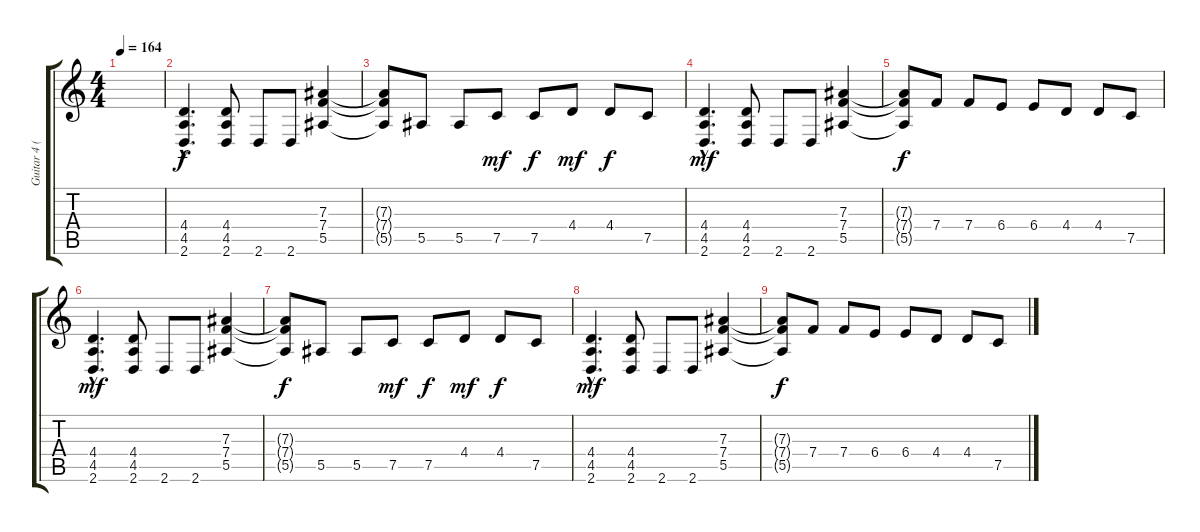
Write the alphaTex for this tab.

\track ("Guitar 4 (Rhytm)" "Guitar 4 (") {instrument distortionguitar}
\staff {score tabs}
\tuning (C4 G3 Eb3 Bb2 F2 C2) {hide}
\ts (4 4)
\tempo 164
\clef g2
\ks c
|
(4.4{hac} 4.5{hac} 2.6{hac}).4{d} (4.4 4.5 2.6).8 2.6.8 2.6.8 (7.3 7.4 5.5).4 |
(7.3{t} 7.4{t} 5.5{t}).8{dy f} 5.5.8 5.5.8 7.5.8{dy mf} 7.5.8{dy f} 4.4.8{dy mf} 4.4.8{dy f} 7.5.8 |
(4.4{hac} 4.5{hac} 2.6{hac}).4{d dy mf} (4.4 4.5 2.6).8 2.6.8 2.6.8 (7.3 7.4 5.5).4 |
(7.3{t} 7.4{t} 5.5{t}).8{dy f} 7.4.8 7.4.8 6.4.8 6.4.8 4.4.8 4.4.8 7.5.8 |
(4.4{hac} 4.5{hac} 2.6{hac}).4{d dy mf} (4.4 4.5 2.6).8 2.6.8 2.6.8 (7.3 7.4 5.5).4 |
(7.3{t} 7.4{t} 5.5{t}).8{dy f} 5.5.8 5.5.8 7.5.8{dy mf} 7.5.8{dy f} 4.4.8{dy mf} 4.4.8{dy f} 7.5.8 |
(4.4{hac} 4.5{hac} 2.6{hac}).4{d dy mf} (4.4 4.5 2.6).8 2.6.8 2.6.8 (7.3 7.4 5.5).4 |
(7.3{t} 7.4{t} 5.5{t}).8{dy f} 7.4.8 7.4.8 6.4.8 6.4.8 4.4.8 4.4.8 7.5.8
